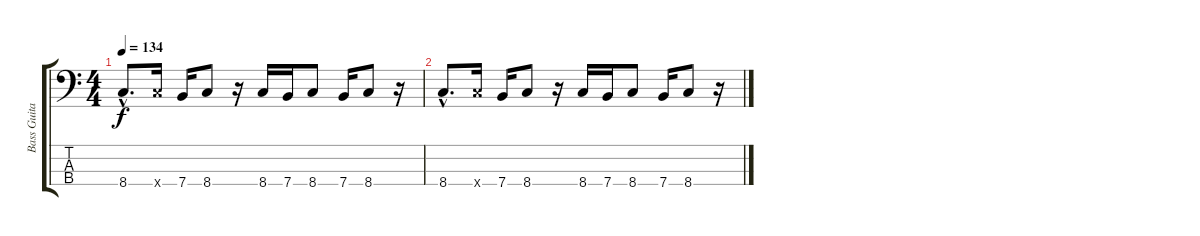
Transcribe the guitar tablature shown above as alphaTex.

\track ("Bass Guitar" "Bass Guita") {instrument electricbassfinger}
\staff {score tabs}
\tuning (G2 D2 A1 E1) {hide}
\ts (4 4)
\tempo 134
\clef f4
\ks c
8.4{hac}.8{d dy f} 8.4{x}.16 7.4.16 8.4.8 r.16 8.4.16 7.4.16 8.4.8 7.4.16 8.4.8 r.16 |
8.4{hac}.8{d} 8.4{x}.16 7.4.16 8.4.8 r.16 8.4.16 7.4.16 8.4.8 7.4.16 8.4.8 r.16
